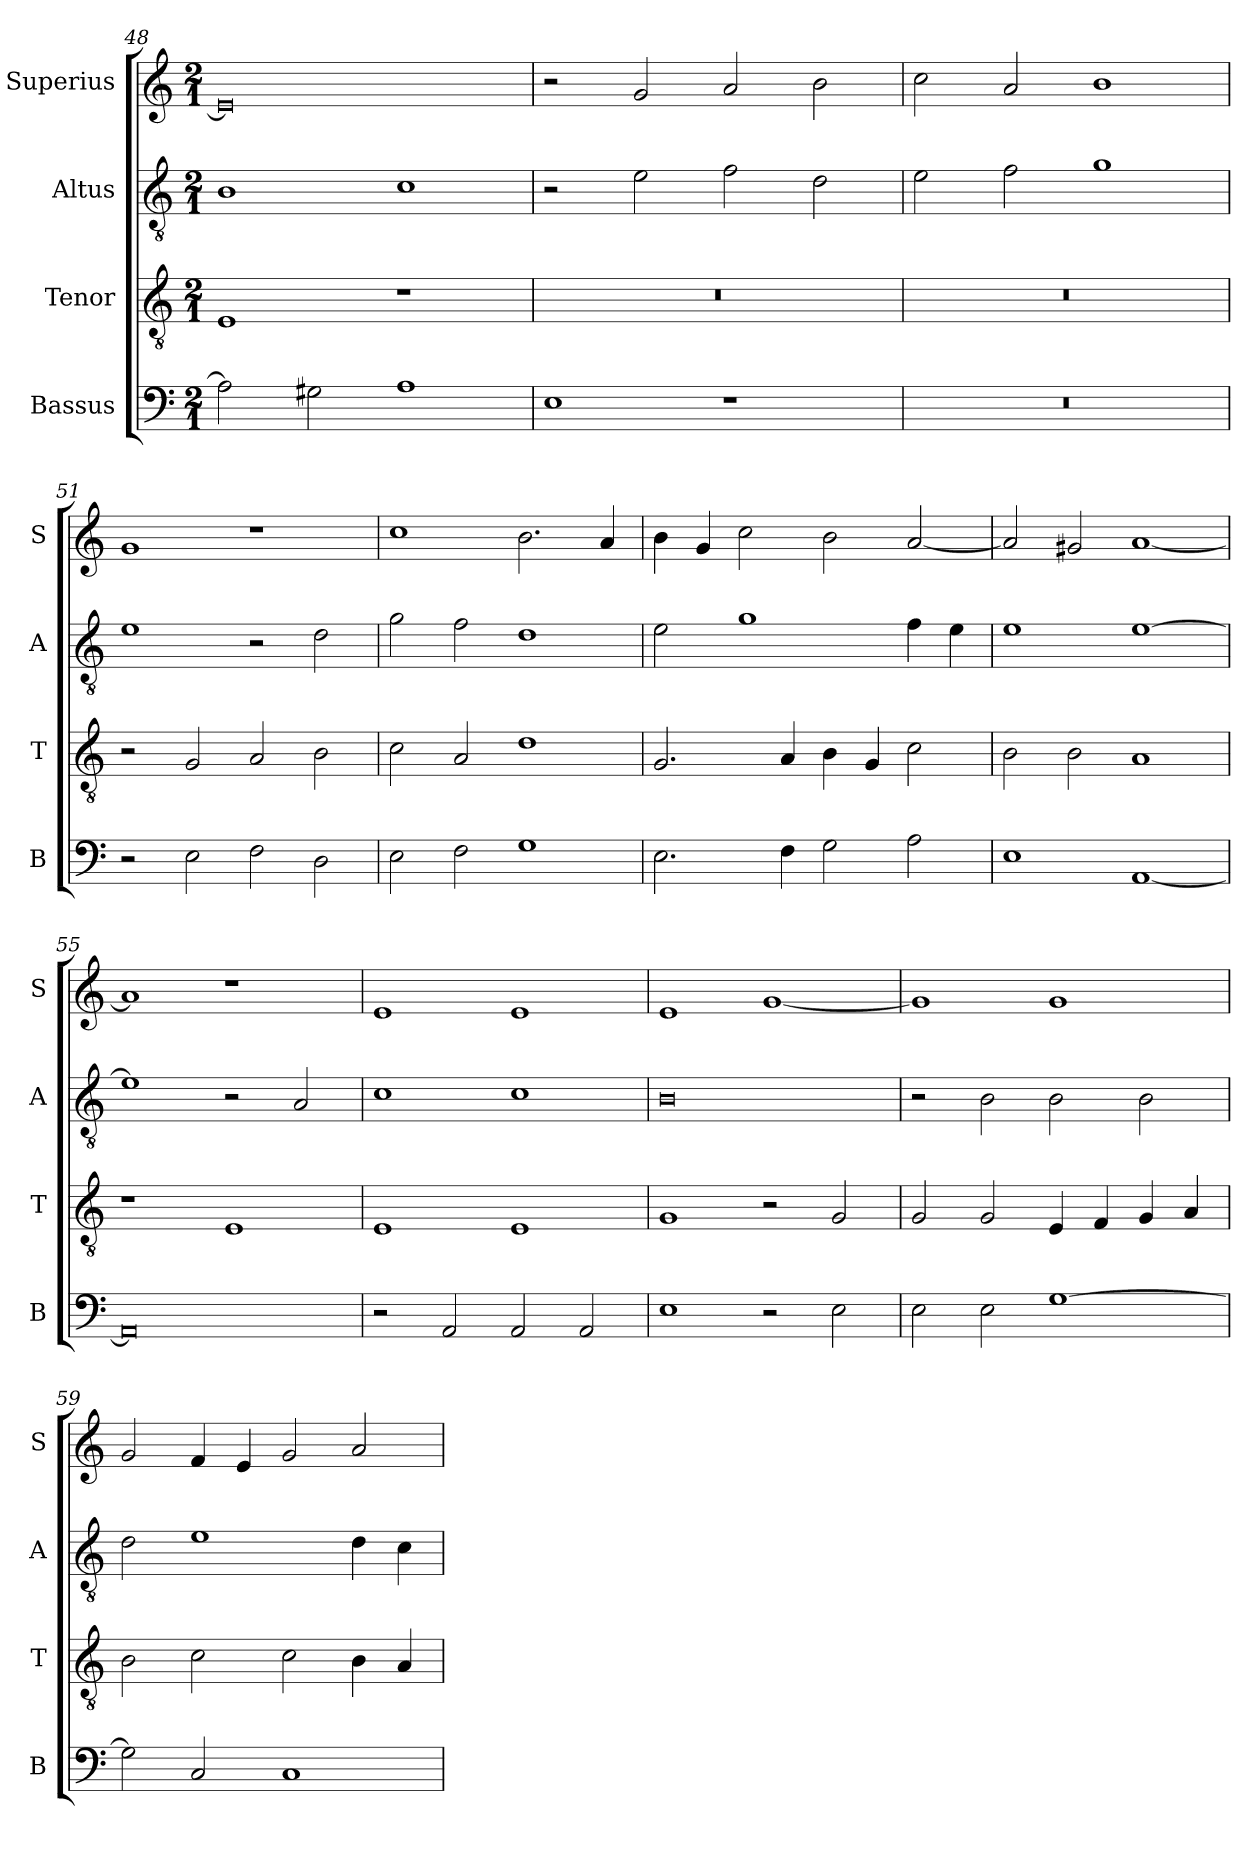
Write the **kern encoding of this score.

**kern	**kern	**kern	**kern
*part4	*part3	*part2	*part1
*staff4	*staff3	*staff2	*staff1
*I"Bassus	*I"Tenor	*I"Altus	*I"Superius
*I'B	*I'T	*I'A	*I'S
*clefF4	*clefGv2	*clefGv2	*clefG2
*k[]	*k[]	*k[]	*k[]
*C:	*C:	*C:	*C:
*M2/1	*M2/1	*M2/1	*M2/1
=48	=48	=48	=48
2A]	1E	1B	0e]
2G#X	.	.	.
1A	1r	1c	.
=49	=49	=49	=49
1E	0r	2r	2r
.	.	2e	2g
1r	.	2f	2a
.	.	2d	2b
=50	=50	=50	=50
0r	0r	2e	2cc
.	.	2f	2a
.	.	1g	1b
=51	=51	=51	=51
2r	2r	1e	1g
2E	2G	.	.
2F	2A	2r	1r
2D	2B	2d	.
=52	=52	=52	=52
2E	2c	2g	1cc
2F	2A	2f	.
1G	1d	1d	2.b
.	.	.	4a
=53	=53	=53	=53
2.E	2.G	2e	4b
.	.	.	4g
.	.	1g	2cc
4F	4A	.	.
2G	4B	.	2b
.	4G	.	.
2A	2c	4f	[2a
.	.	4e	.
=54	=54	=54	=54
1E	2B	1e	2a]
.	2B	.	2g#X
[1AA	1A	[1e	[1a
=55	=55	=55	=55
0AA]	1r	1e]	1a]
.	1E	2r	1r
.	.	2A	.
=56	=56	=56	=56
2r	1E	1c	1e
2AA	.	.	.
2AA	1E	1c	1e
2AA	.	.	.
=57	=57	=57	=57
1E	1G	0B	1e
2r	2r	.	[1g
2E	2G	.	.
=58	=58	=58	=58
2E	2G	2r	1g]
2E	2G	2B	.
[1G	4E	2B	1g
.	4F	.	.
.	4G	2B	.
.	4A	.	.
=59	=59	=59	=59
2G]	2B	2d	2g
2C	2c	1e	4f
.	.	.	4e
1C	2c	.	2g
.	4B	4d	2a
.	4A	4c	.
=	=	=	=
*-	*-	*-	*-
